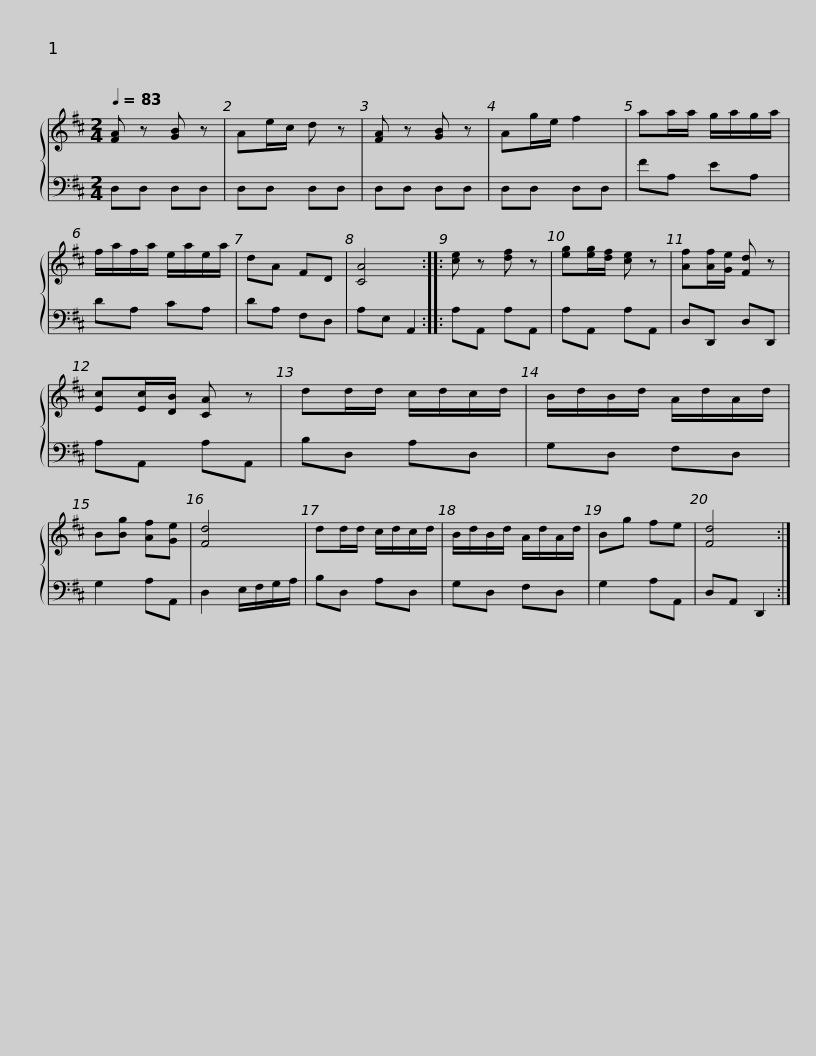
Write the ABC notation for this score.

X:1
%%score { 1 | 2 }
L:1/8
Q:1/4=83
M:2/4
I:linebreak $
K:D
V:1 treble
V:2 bass
V:1
 [FA] z [GB] z | Ae/c/ d z | [FA] z [GB] z | Ag/e/ f2 | aa/a/ g/a/g/a/ | %5
 f/a/f/a/ e/a/e/a/ | dA FD |$ [CA]4 :: [ce] z [df] z | [eg][eg]/[df]/ [ce] z | %10
 [Af][Af]/[Ge]/ [Fd] z | [Ec][Ec]/[DB]/ [CA] z | dd/d/ c/d/c/d/ | B/d/B/d/ A/d/A/d/ | B[Bg] [Af][Ge] |$ %15
 [Fd]4 | dd/d/ c/d/c/d/ | B/d/B/d/ A/d/A/d/ | Bg fe | [Fd]4 :| %20
V:2
 D,D, D,D, | D,D, D,D, | D,D, D,D, | D,D, D,D, | FA, EA, | %5
 DA, CA, | DA, F,D, |$ A,E, A,,2 :: A,A,, A,A,, | A,A,, A,A,, | %10
 D,D,, D,D,, | A,A,, A,A,, | B,D, A,D, | G,D, F,D, | G,2 A,A,, |$ %15
 D,2 E,/F,/G,/A,/ | B,D, A,D, | G,D, F,D, | G,2 A,A,, | D,A,, D,,2 :| %20
